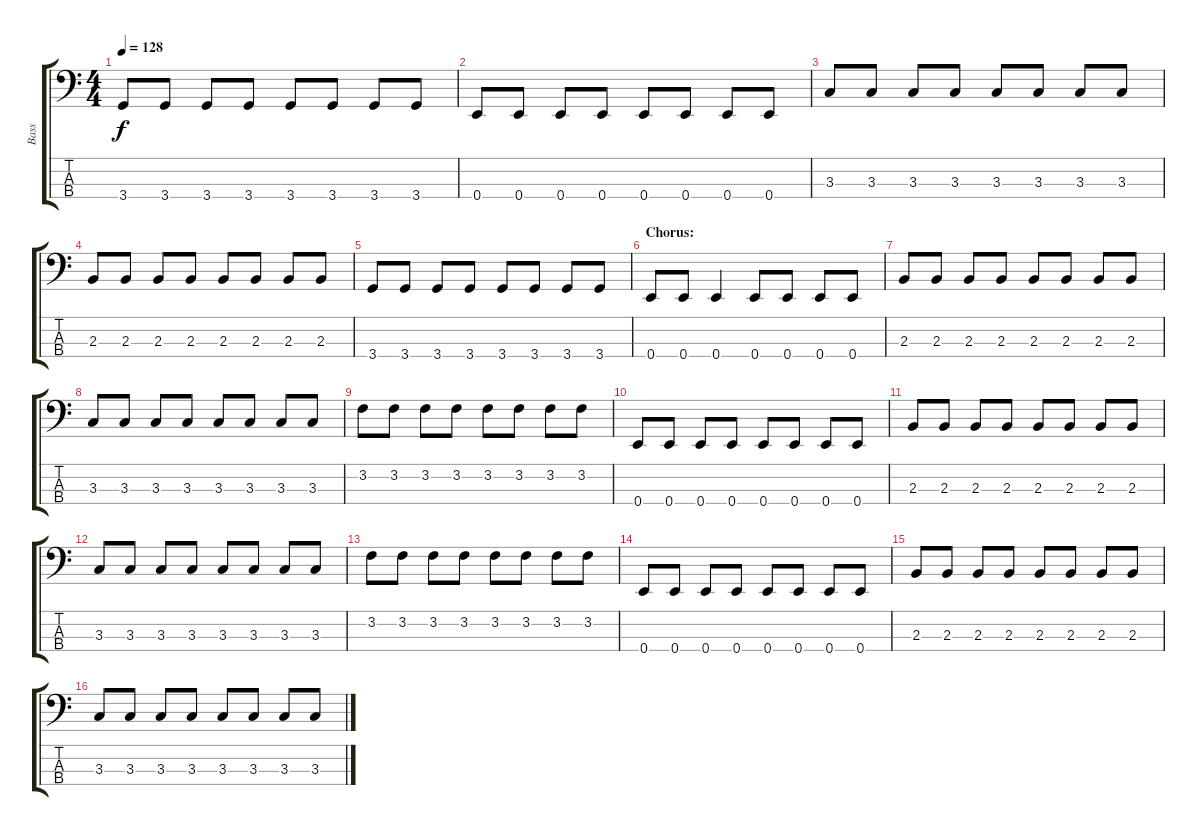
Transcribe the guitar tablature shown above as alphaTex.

\track ("Bass" "Bass") {instrument electricbasspick}
\staff {score tabs}
\tuning (G2 D2 A1 E1) {hide}
\ts (4 4)
\tempo 128
\clef f4
\ks c
3.4.8{dy f} 3.4.8 3.4.8 3.4.8 3.4.8 3.4.8 3.4.8 3.4.8 |
0.4.8 0.4.8 0.4.8 0.4.8 0.4.8 0.4.8 0.4.8 0.4.8 |
3.3.8 3.3.8 3.3.8 3.3.8 3.3.8 3.3.8 3.3.8 3.3.8 |
2.3.8 2.3.8 2.3.8 2.3.8 2.3.8 2.3.8 2.3.8 2.3.8 |
3.4.8 3.4.8 3.4.8 3.4.8 3.4.8 3.4.8 3.4.8 3.4.8 |
\section ("" "Chorus:")
0.4.8 0.4.8 0.4.4 0.4.8 0.4.8 0.4.8 0.4.8 |
2.3.8 2.3.8 2.3.8 2.3.8 2.3.8 2.3.8 2.3.8 2.3.8 |
3.3.8 3.3.8 3.3.8 3.3.8 3.3.8 3.3.8 3.3.8 3.3.8 |
3.2.8 3.2.8 3.2.8 3.2.8 3.2.8 3.2.8 3.2.8 3.2.8 |
0.4.8 0.4.8 0.4.8 0.4.8 0.4.8 0.4.8 0.4.8 0.4.8 |
2.3.8 2.3.8 2.3.8 2.3.8 2.3.8 2.3.8 2.3.8 2.3.8 |
3.3.8 3.3.8 3.3.8 3.3.8 3.3.8 3.3.8 3.3.8 3.3.8 |
3.2.8 3.2.8 3.2.8 3.2.8 3.2.8 3.2.8 3.2.8 3.2.8 |
0.4.8 0.4.8 0.4.8 0.4.8 0.4.8 0.4.8 0.4.8 0.4.8 |
2.3.8 2.3.8 2.3.8 2.3.8 2.3.8 2.3.8 2.3.8 2.3.8 |
3.3.8 3.3.8 3.3.8 3.3.8 3.3.8 3.3.8 3.3.8 3.3.8
